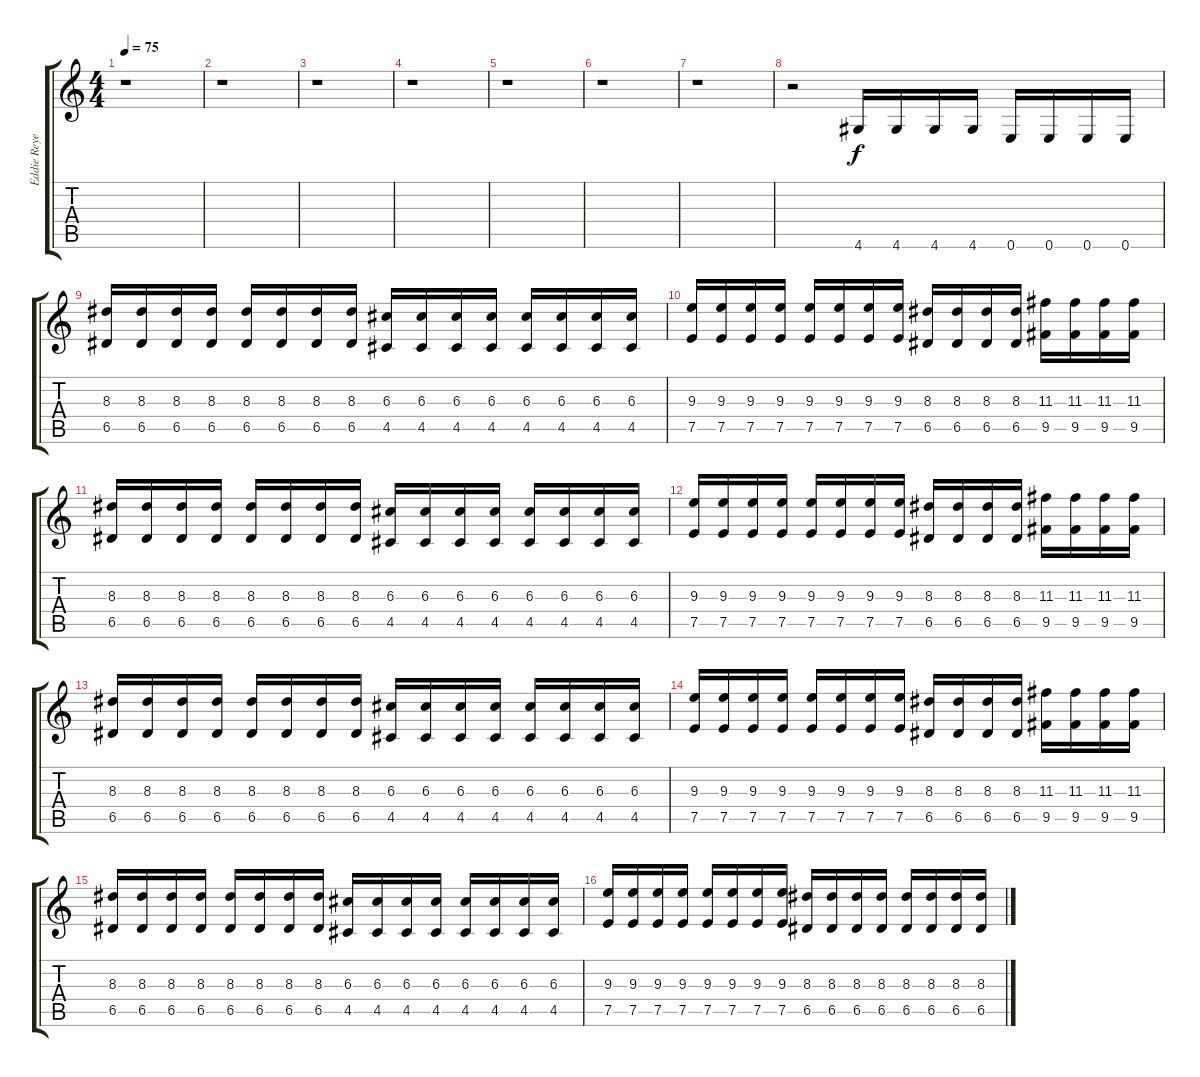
\track ("Eddie Reyes (Lead Guitar)" "Eddie Reye") {instrument distortionguitar}
\staff {score tabs}
\tuning (E4 B3 G3 D3 A2 E2) {hide}
\ts (4 4)
\tempo 75
\clef g2
\ks c
r.1{dy f instrument distortionguitar} |
r.1 |
r.1 |
r.1 |
r.1 |
r.1 |
r.1 |
r.2 4.6.16 4.6.16 4.6.16 4.6.16 0.6.16 0.6.16 0.6.16 0.6.16 |
(8.3 6.5).16 (8.3 6.5).16 (8.3 6.5).16 (8.3 6.5).16 (8.3 6.5).16 (8.3 6.5).16 (8.3 6.5).16 (8.3 6.5).16 (6.3 4.5).16 (6.3 4.5).16 (6.3 4.5).16 (6.3 4.5).16 (6.3 4.5).16 (6.3 4.5).16 (6.3 4.5).16 (6.3 4.5).16 |
(9.3 7.5).16 (9.3 7.5).16 (9.3 7.5).16 (9.3 7.5).16 (9.3 7.5).16 (9.3 7.5).16 (9.3 7.5).16 (9.3 7.5).16 (8.3 6.5).16 (8.3 6.5).16 (8.3 6.5).16 (8.3 6.5).16 (11.3 9.5).16 (11.3 9.5).16 (11.3 9.5).16 (11.3 9.5).16 |
(8.3 6.5).16 (8.3 6.5).16 (8.3 6.5).16 (8.3 6.5).16 (8.3 6.5).16 (8.3 6.5).16 (8.3 6.5).16 (8.3 6.5).16 (6.3 4.5).16 (6.3 4.5).16 (6.3 4.5).16 (6.3 4.5).16 (6.3 4.5).16 (6.3 4.5).16 (6.3 4.5).16 (6.3 4.5).16 |
(9.3 7.5).16 (9.3 7.5).16 (9.3 7.5).16 (9.3 7.5).16 (9.3 7.5).16 (9.3 7.5).16 (9.3 7.5).16 (9.3 7.5).16 (8.3 6.5).16 (8.3 6.5).16 (8.3 6.5).16 (8.3 6.5).16 (11.3 9.5).16 (11.3 9.5).16 (11.3 9.5).16 (11.3 9.5).16 |
(8.3 6.5).16 (8.3 6.5).16 (8.3 6.5).16 (8.3 6.5).16 (8.3 6.5).16 (8.3 6.5).16 (8.3 6.5).16 (8.3 6.5).16 (6.3 4.5).16 (6.3 4.5).16 (6.3 4.5).16 (6.3 4.5).16 (6.3 4.5).16 (6.3 4.5).16 (6.3 4.5).16 (6.3 4.5).16 |
(9.3 7.5).16 (9.3 7.5).16 (9.3 7.5).16 (9.3 7.5).16 (9.3 7.5).16 (9.3 7.5).16 (9.3 7.5).16 (9.3 7.5).16 (8.3 6.5).16 (8.3 6.5).16 (8.3 6.5).16 (8.3 6.5).16 (11.3 9.5).16 (11.3 9.5).16 (11.3 9.5).16 (11.3 9.5).16 |
(8.3 6.5).16 (8.3 6.5).16 (8.3 6.5).16 (8.3 6.5).16 (8.3 6.5).16 (8.3 6.5).16 (8.3 6.5).16 (8.3 6.5).16 (6.3 4.5).16 (6.3 4.5).16 (6.3 4.5).16 (6.3 4.5).16 (6.3 4.5).16 (6.3 4.5).16 (6.3 4.5).16 (6.3 4.5).16 |
(9.3 7.5).16 (9.3 7.5).16 (9.3 7.5).16 (9.3 7.5).16 (9.3 7.5).16 (9.3 7.5).16 (9.3 7.5).16 (9.3 7.5).16 (8.3 6.5).16 (8.3 6.5).16 (8.3 6.5).16 (8.3 6.5).16 (8.3 6.5).16 (8.3 6.5).16 (8.3 6.5).16 (8.3 6.5).16
